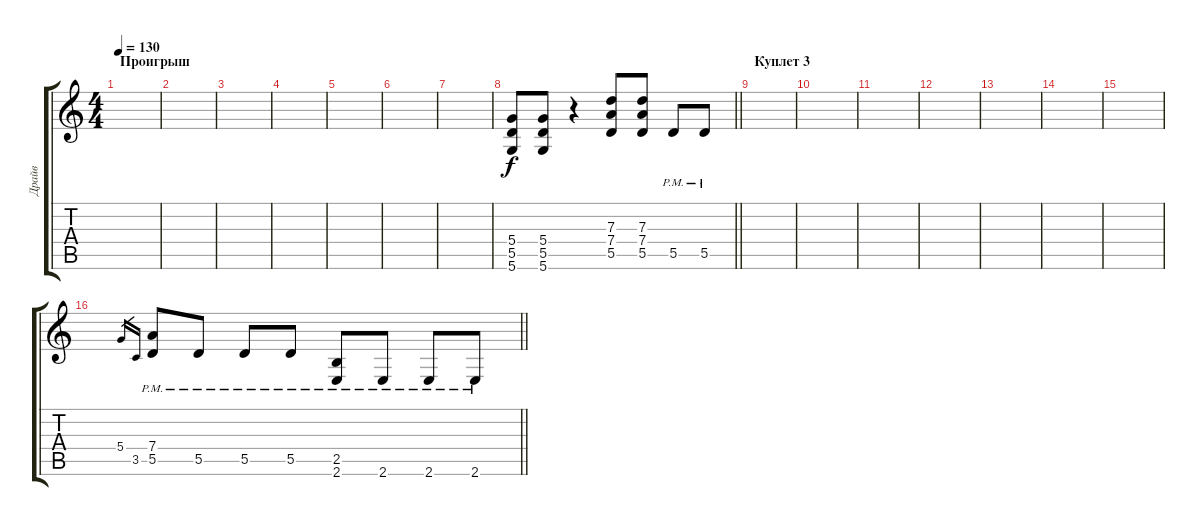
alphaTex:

\track ("Драйв" "Драйв") {instrument overdrivenguitar}
\staff {score tabs}
\tuning (E4 B3 G3 D3 A2 D2) {hide}
\ts (4 4)
\section ("" "Проигрыш")
\tempo 130
\clef g2
\ks c
|
|
|
|
|
|
|
\barLineRight lightlight
(5.4 5.5 5.6).8 (5.4 5.5 5.6).8 r.4 (7.3 7.4 5.5).8 (7.3 7.4 5.5).8 5.5{pm}.8 5.5{pm}.8 |
\section ("" "Куплет 3")
|
|
|
|
|
|
|
\barLineRight lightlight
5.4.16{gr} 3.5.16{gr} (7.4{pm} 5.5{pm}).8 5.5{pm}.8 5.5{pm}.8 5.5{pm}.8 (2.5 2.6{pm}).8 2.6{pm}.8 2.6{pm}.8 2.6{pm}.8
